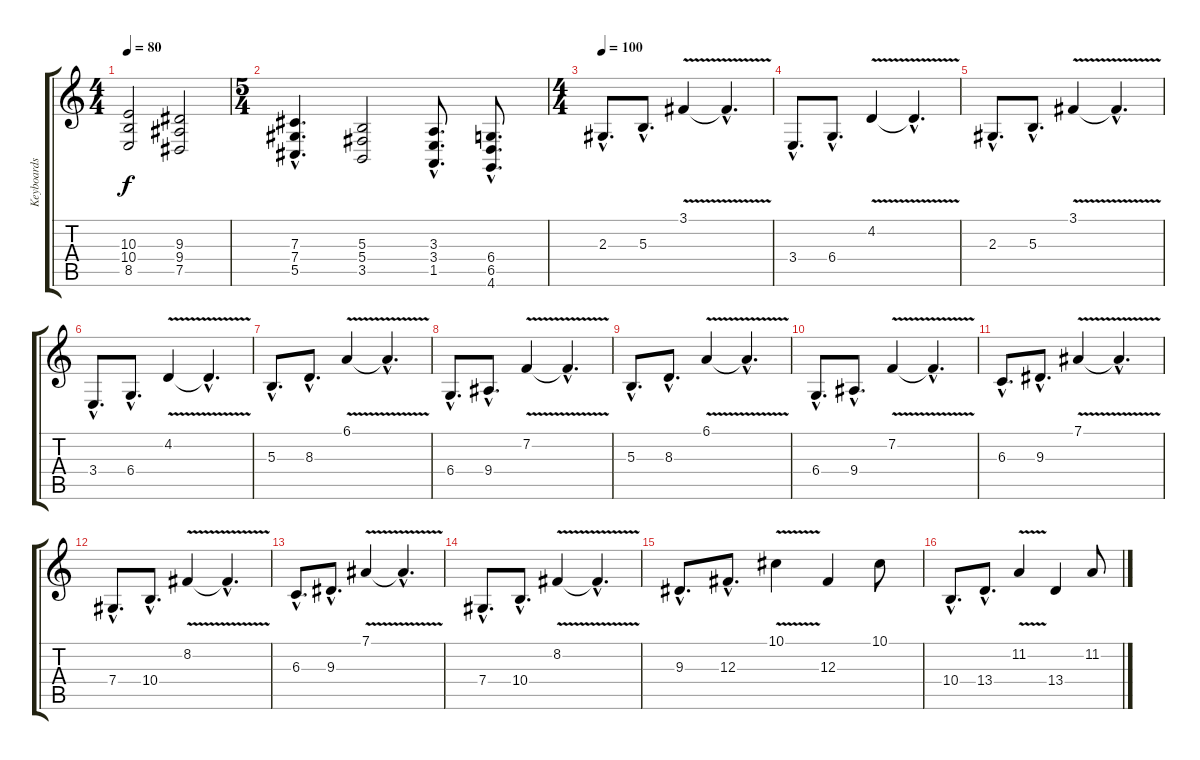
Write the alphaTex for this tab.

\track ("Keyboards" "Keyboards") {instrument lead2sawtooth}
\staff {score tabs}
\tuning (Eb4 Bb3 Gb3 Db3 Ab2 Eb2) {hide}
\ts (4 4)
\tempo 80
\clef g2
\ks c
(10.3 10.4 8.5).2{dy f} (9.3 9.4 7.5).2 |
\ts (5 4)
(7.3{hac} 7.4{hac} 5.5{hac}).4{d} (5.3 5.4 3.5).2 (3.3{hac} 3.4{hac} 1.5{hac}).8{d} (6.4{hac} 6.5{hac} 4.6{hac}).8{d} |
\ts (4 4)
\tempo 100
2.3{hac}.8{d} 5.3{hac}.8{d} 3.1{v}.4 3.1{hac t}.4{d} |
3.4{hac}.8{d} 6.4{hac}.8{d} 4.2{v}.4 4.2{hac t}.4{d} |
2.3{hac}.8{d} 5.3{hac}.8{d} 3.1{v}.4 3.1{hac t}.4{d} |
3.4{hac}.8{d} 6.4{hac}.8{d} 4.2{v}.4 4.2{hac t}.4{d} |
5.3{hac}.8{d} 8.3{hac}.8{d} 6.1{v}.4 6.1{hac t}.4{d} |
6.4{hac}.8{d} 9.4{hac}.8{d} 7.2{v}.4 7.2{hac t}.4{d} |
5.3{hac}.8{d} 8.3{hac}.8{d} 6.1{v}.4 6.1{hac t}.4{d} |
6.4{hac}.8{d} 9.4{hac}.8{d} 7.2{v}.4 7.2{hac t}.4{d} |
6.3{hac}.8{d} 9.3{hac}.8{d} 7.1{v}.4 7.1{hac t}.4{d} |
7.4{hac}.8{d} 10.4{hac}.8{d} 8.2{v}.4 8.2{hac t}.4{d} |
6.3{hac}.8{d} 9.3{hac}.8{d} 7.1{v}.4 7.1{hac t}.4{d} |
7.4{hac}.8{d} 10.4{hac}.8{d} 8.2{v}.4 8.2{hac t}.4{d} |
9.3{hac}.8{d} 12.3{hac}.8{d} 10.1{v}.4 12.3.4 10.1.8 |
10.4{hac}.8{d} 13.4{hac}.8{d} 11.2{v}.4 13.4.4 11.2.8
